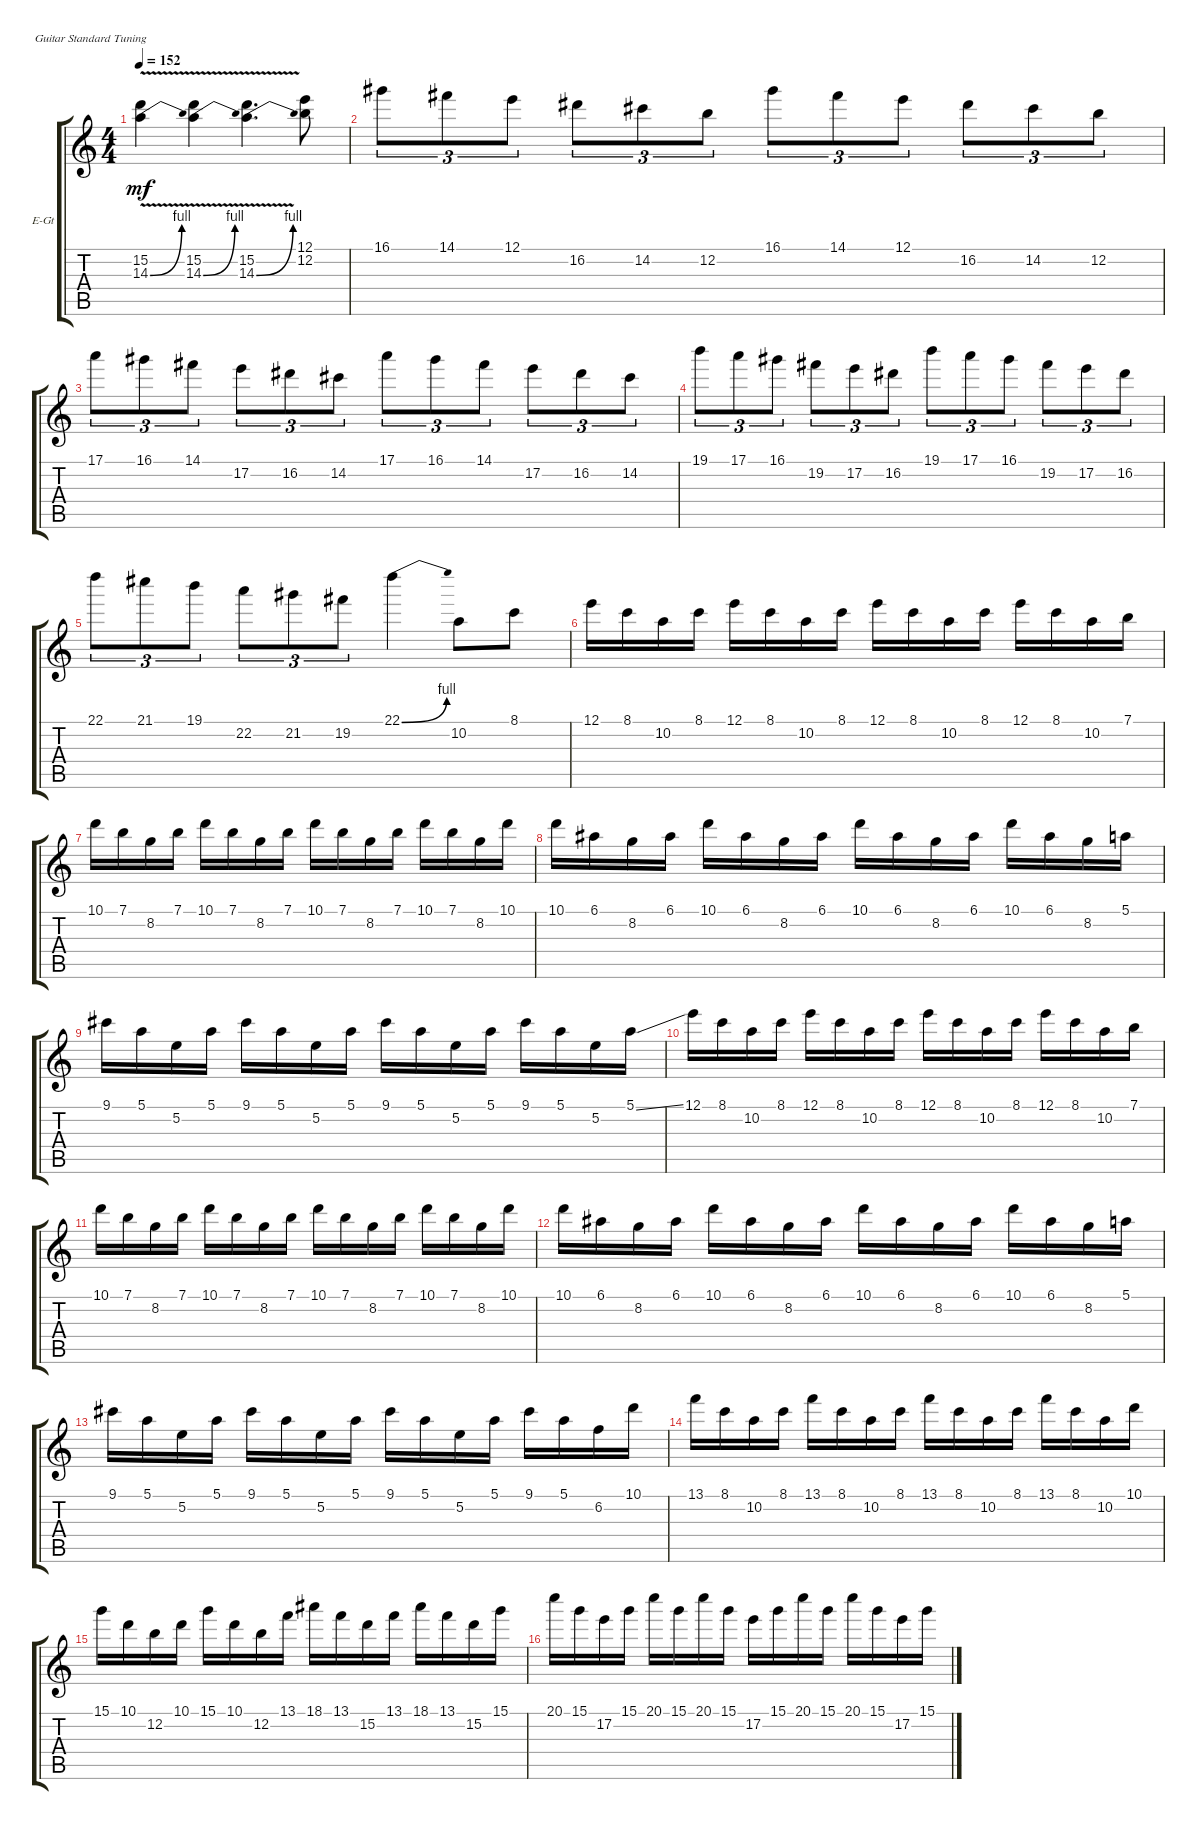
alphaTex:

\defaultSystemsLayout 4
\bracketExtendMode groupsimilarinstruments
\firstSystemTrackNameOrientation horizontal
\otherSystemsTrackNameOrientation horizontal
\track ("Electric Guitar" "E-Gt") {instrument distortionguitar}
\staff {score tabs}
\tuning (E4 B3 G3 D3 A2 E2)
\ts (4 4)
\tempo 152
\clef g2
\ks c
(15.2{v} 14.3{be (bend 0 0 60 4)}).4{dy mf} (15.2{v} 14.3{be (bend 0 0 60 4)}).4 (15.2{v} 14.3{be (bend 0 0 60 4)}).4{d} (12.1 12.2).8 |
16.1.8{tu (3 2)} 14.1.8{tu (3 2)} 12.1.8{tu (3 2)} 16.2.8{tu (3 2)} 14.2.8{tu (3 2)} 12.2.8{tu (3 2)} 16.1.8{tu (3 2)} 14.1.8{tu (3 2)} 12.1.8{tu (3 2)} 16.2.8{tu (3 2)} 14.2.8{tu (3 2)} 12.2.8{tu (3 2)} |
17.1.8{tu (3 2)} 16.1.8{tu (3 2)} 14.1.8{tu (3 2)} 17.2.8{tu (3 2)} 16.2.8{tu (3 2)} 14.2.8{tu (3 2)} 17.1.8{tu (3 2)} 16.1.8{tu (3 2)} 14.1.8{tu (3 2)} 17.2.8{tu (3 2)} 16.2.8{tu (3 2)} 14.2.8{tu (3 2)} |
19.1.8{tu (3 2)} 17.1.8{tu (3 2)} 16.1.8{tu (3 2)} 19.2.8{tu (3 2)} 17.2.8{tu (3 2)} 16.2.8{tu (3 2)} 19.1.8{tu (3 2)} 17.1.8{tu (3 2)} 16.1.8{tu (3 2)} 19.2.8{tu (3 2)} 17.2.8{tu (3 2)} 16.2.8{tu (3 2)} |
22.1.8{tu (3 2)} 21.1.8{tu (3 2)} 19.1.8{tu (3 2)} 22.2.8{tu (3 2)} 21.2.8{tu (3 2)} 19.2.8{tu (3 2)} 22.1{be (bend 0 0 60 4)}.4 10.2.8 8.1.8 |
12.1.16 8.1.16 10.2.16 8.1.16 12.1.16 8.1.16 10.2.16 8.1.16 12.1.16 8.1.16 10.2.16 8.1.16 12.1.16 8.1.16 10.2.16 7.1.16 |
10.1.16 7.1.16 8.2.16 7.1.16 10.1.16 7.1.16 8.2.16 7.1.16 10.1.16 7.1.16 8.2.16 7.1.16 10.1.16 7.1.16 8.2.16 10.1.16 |
10.1.16 6.1.16 8.2.16 6.1.16 10.1.16 6.1.16 8.2.16 6.1.16 10.1.16 6.1.16 8.2.16 6.1.16 10.1.16 6.1.16 8.2.16 5.1.16 |
9.1.16 5.1.16 5.2.16 5.1.16 9.1.16 5.1.16 5.2.16 5.1.16 9.1.16 5.1.16 5.2.16 5.1.16 9.1.16 5.1.16 5.2.16 5.1{ss}.16 |
12.1.16 8.1.16 10.2.16 8.1.16 12.1.16 8.1.16 10.2.16 8.1.16 12.1.16 8.1.16 10.2.16 8.1.16 12.1.16 8.1.16 10.2.16 7.1.16 |
10.1.16 7.1.16 8.2.16 7.1.16 10.1.16 7.1.16 8.2.16 7.1.16 10.1.16 7.1.16 8.2.16 7.1.16 10.1.16 7.1.16 8.2.16 10.1.16 |
10.1.16 6.1.16 8.2.16 6.1.16 10.1.16 6.1.16 8.2.16 6.1.16 10.1.16 6.1.16 8.2.16 6.1.16 10.1.16 6.1.16 8.2.16 5.1.16 |
9.1.16 5.1.16 5.2.16 5.1.16 9.1.16 5.1.16 5.2.16 5.1.16 9.1.16 5.1.16 5.2.16 5.1.16 9.1.16 5.1.16 6.2.16 10.1.16 |
13.1.16 8.1.16 10.2.16 8.1.16 13.1.16 8.1.16 10.2.16 8.1.16 13.1.16 8.1.16 10.2.16 8.1.16 13.1.16 8.1.16 10.2.16 10.1.16 |
15.1.16 10.1.16 12.2.16 10.1.16 15.1.16 10.1.16 12.2.16 13.1.16 18.1.16 13.1.16 15.2.16 13.1.16 18.1.16 13.1.16 15.2.16 15.1.16 |
20.1.16 15.1.16 17.2.16 15.1.16 20.1.16 15.1.16 20.1.16 15.1.16 17.2.16 15.1.16 20.1.16 15.1.16 20.1.16 15.1.16 17.2.16 15.1.16
